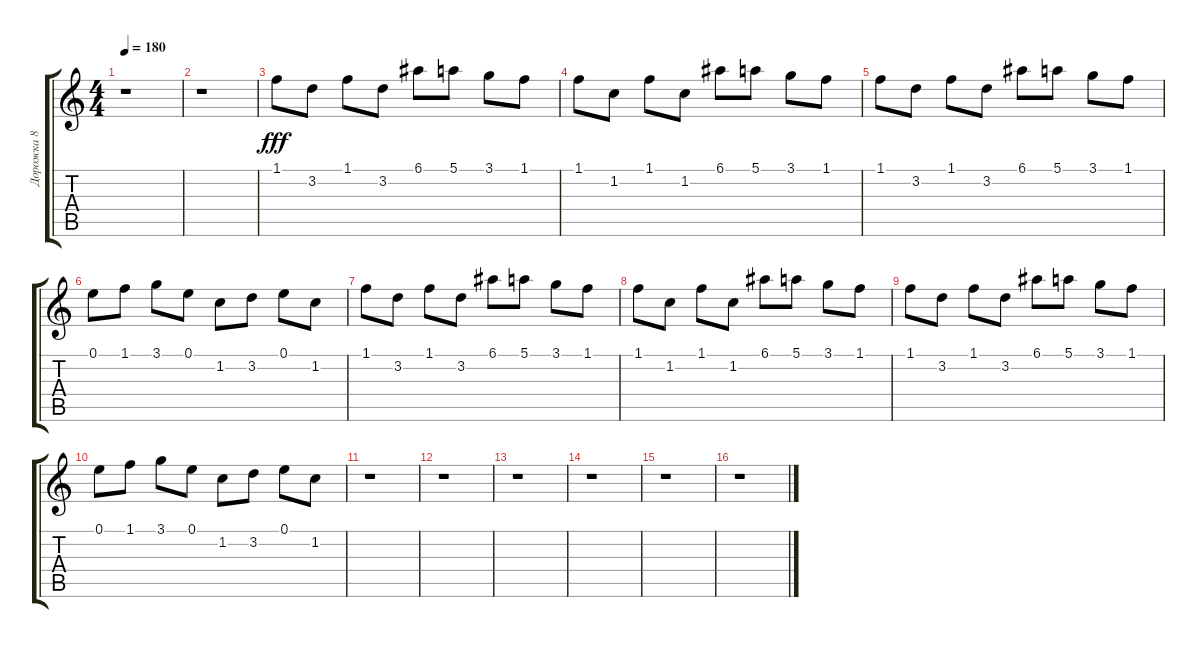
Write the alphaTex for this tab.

\track ("Дорожка 8" "Дорожка 8") {instrument overdrivenguitar}
\staff {score tabs}
\tuning (E4 B3 G3 D3 A2 E2) {hide}
\ts (4 4)
\tempo 180
\clef g2
\ks c
r.1{dy fff} |
r.1 |
1.1.8 3.2.8 1.1.8 3.2.8 6.1.8 5.1.8 3.1.8 1.1.8 |
1.1.8 1.2.8 1.1.8 1.2.8 6.1.8 5.1.8 3.1.8 1.1.8 |
1.1.8 3.2.8 1.1.8 3.2.8 6.1.8 5.1.8 3.1.8 1.1.8 |
0.1.8 1.1.8 3.1.8 0.1.8 1.2.8 3.2.8 0.1.8 1.2.8 |
1.1.8 3.2.8 1.1.8 3.2.8 6.1.8 5.1.8 3.1.8 1.1.8 |
1.1.8 1.2.8 1.1.8 1.2.8 6.1.8 5.1.8 3.1.8 1.1.8 |
1.1.8 3.2.8 1.1.8 3.2.8 6.1.8 5.1.8 3.1.8 1.1.8 |
0.1.8 1.1.8 3.1.8 0.1.8 1.2.8 3.2.8 0.1.8 1.2.8 |
r.1 |
r.1 |
r.1 |
r.1 |
r.1 |
r.1
